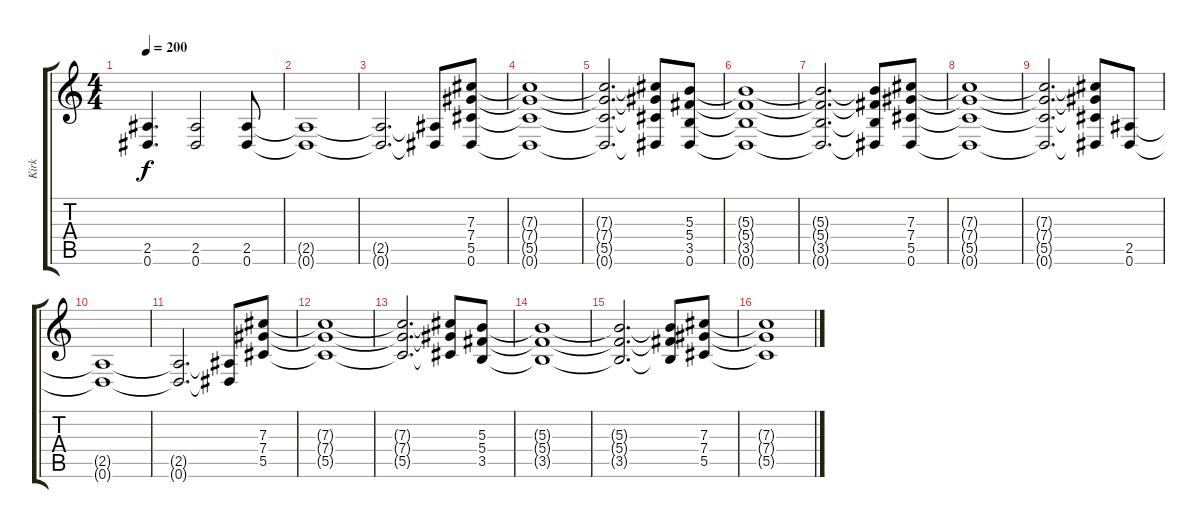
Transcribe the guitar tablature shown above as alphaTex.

\track ("Kirk" "Kirk") {instrument overdrivenguitar}
\staff {score tabs}
\tuning (Eb4 Bb3 Gb3 Db3 Ab2 Eb2) {hide}
\ts (4 4)
\tempo 200
\clef g2
\ks c
(2.5{t} 0.6{t}).4{d dy f} (2.5 0.6).2 (2.5 0.6).8 |
(2.5{t} 0.6{t}).1 |
(2.5{t} 0.6{t}).2{d} (2.5{t} 0.6{t}).8 (7.3 7.4 5.5 0.6).8 |
(7.3{t} 7.4{t} 5.5{t} 0.6{t}).1 |
(7.3{t} 7.4{t} 5.5{t} 0.6{t}).2{d} (7.3{t} 7.4{t} 5.5{t} 0.6{t}).8 (5.3 5.4 3.5 0.6).8 |
(5.3{t} 5.4{t} 3.5{t} 0.6{t}).1 |
(5.3{t} 5.4{t} 3.5{t} 0.6{t}).2{d} (5.3{t} 5.4{t} 3.5{t} 0.6{t}).8 (7.3 7.4 5.5 0.6).8 |
(7.3{t} 7.4{t} 5.5{t} 0.6{t}).1 |
(7.3{t} 7.4{t} 5.5{t} 0.6{t}).2{d} (7.3{t} 7.4{t} 5.5{t} 0.6{t}).8 (2.5 0.6).8 |
(2.5{t} 0.6{t}).1 |
(2.5{t} 0.6{t}).2{d} (2.5{t} 0.6{t}).8 (7.3 7.4 5.5).8 |
(7.3{t} 7.4{t} 5.5{t}).1 |
(7.3{t} 7.4{t} 5.5{t}).2{d} (7.3{t} 7.4{t} 5.5{t}).8 (5.3 5.4 3.5).8 |
(5.3{t} 5.4{t} 3.5{t}).1 |
(5.3{t} 5.4{t} 3.5{t}).2{d} (5.3{t} 5.4{t} 3.5{t}).8 (7.3 7.4 5.5).8 |
(7.3{t} 7.4{t} 5.5{t}).1
